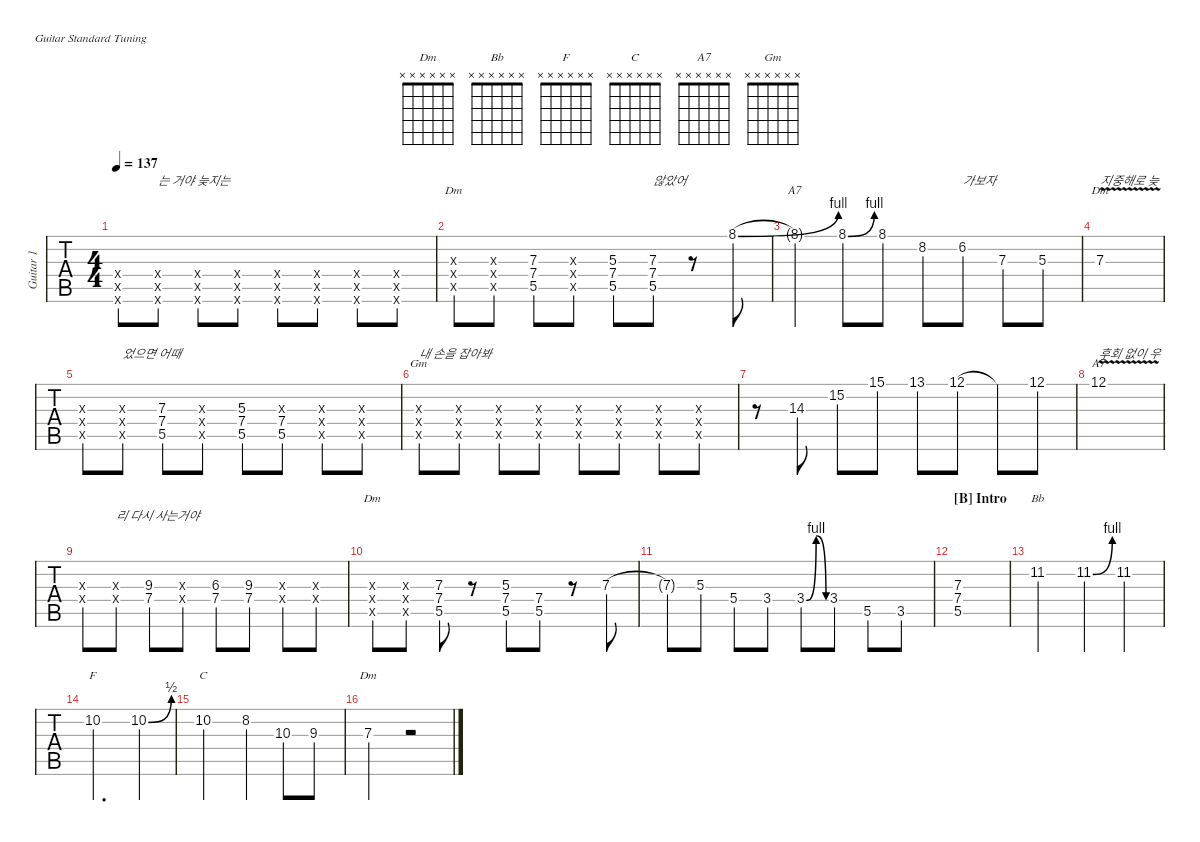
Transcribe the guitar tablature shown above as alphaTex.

\defaultSystemsLayout 4
\hideDynamics
\bracketExtendMode nobrackets
\track ("Guitar1" "Guitar 1") {defaultSystemsLayout 4 instrument overdrivenguitar}
\staff {tabs}
\tuning (E4 B3 G3 D3 A2 E2)
\chord ("Dm" x x x x x x)
\chord ("Bb" x x x x x x)
\chord ("F" x x x x x x)
\chord ("C" x x x x x x)
\chord ("A7" x x x x x x)
\chord ("Gm" x x x x x x)
\ts (4 4)
\tempo 137
\clef g2
\ks f
(5.6{x acc forcenatural} 7.5{x acc forcenatural} 7.4{x acc forcenatural}).8{dy mf} (5.6{x acc forcenatural} 7.5{x acc forcenatural} 7.4{x acc forcenatural}).8{txt "는 거야 늦지는"} (5.6{x acc forcenatural} 7.5{x acc forcenatural} 7.4{x acc forcenatural}).8 (5.6{x acc forcenatural} 7.5{x acc forcenatural} 7.4{x acc forcenatural}).8 (5.6{x acc forcenatural} 7.5{x acc forcenatural} 7.4{x acc forcenatural}).8 (5.6{x acc forcenatural} 7.5{x acc forcenatural} 7.4{x acc forcenatural}).8 (5.6{x acc forcenatural} 7.5{x acc forcenatural} 7.4{x acc forcenatural}).8 (5.6{x acc forcenatural} 7.5{x acc forcenatural} 7.4{x acc forcenatural}).8 |
(5.5{x acc forcenatural} 7.4{x acc forcenatural} 7.3{x acc forcenatural}).8{ch "Dm"} (5.5{x acc forcenatural} 7.4{x acc forcenatural} 7.3{x acc forcenatural}).8 (5.5{acc forcenatural} 7.4{acc forcenatural} 7.3{acc forcenatural}).8 (5.5{x acc forcenatural} 7.4{x acc forcenatural} 7.3{x acc forcenatural}).8 (7.4{acc forcenatural} 5.3{acc forcenatural} 5.5{acc forcenatural}).8 (7.4{acc forcenatural} 5.5{acc forcenatural} 7.3{acc forcenatural}).8{txt "않았어"} r.8 8.1{be (bend 0 0 15 4) acc forcenatural}.8 |
8.1{t}.4{ch "A7"} 8.1{be (bend 0 0 15 4) acc forcenatural}.8 8.1{acc forcenatural}.8 8.2{acc forcenatural}.8 6.2{acc forcenatural}.8{txt "가보자"} 7.3{acc forcenatural}.8 5.3{acc forcenatural}.8 |
7.3{v acc forcenatural}.1{ch "Dm" txt "지중해로 늦"} |
(5.5{x acc forcenatural} 7.4{x acc forcenatural} 7.3{x acc forcenatural}).8 (5.5{x acc forcenatural} 7.4{x acc forcenatural} 7.3{x acc forcenatural}).8{txt "었으면 어때"} (5.5{acc forcenatural} 7.4{acc forcenatural} 7.3{acc forcenatural}).8 (5.5{x acc forcenatural} 7.4{x acc forcenatural} 7.3{x acc forcenatural}).8 (7.4{acc forcenatural} 5.3{acc forcenatural} 5.5{acc forcenatural}).8 (7.4{acc forcenatural} 5.5{acc forcenatural} 7.3{x acc forcenatural}).8 (5.5{x acc forcenatural} 7.4{x acc forcenatural} 7.3{x acc forcenatural}).8 (5.5{x acc forcenatural} 7.4{x acc forcenatural} 7.3{x acc forcenatural}).8 |
(10.5{x acc forcenatural} 12.4{x acc forcenatural} 12.3{x acc forcenatural}).8{ch "Gm" txt "내 손을 잡아봐"} (10.5{x acc forcenatural} 12.4{x acc forcenatural} 12.3{x acc forcenatural}).8 (10.5{x acc forcenatural} 12.4{x acc forcenatural} 12.3{x acc forcenatural}).8 (10.5{x acc forcenatural} 12.4{x acc forcenatural} 12.3{x acc forcenatural}).8 (10.5{x acc forcenatural} 12.4{x acc forcenatural} 12.3{x acc forcenatural}).8 (10.5{x acc forcenatural} 12.4{x acc forcenatural} 12.3{x acc forcenatural}).8 (10.5{x acc forcenatural} 12.4{x acc forcenatural} 12.3{x acc forcenatural}).8 (10.5{x acc forcenatural} 12.4{x acc forcenatural} 12.3{x acc forcenatural}).8 |
r.8 14.3{acc forcenatural}.8 15.2{acc forcenatural}.8 15.1{acc forcenatural}.8 13.1{acc forcenatural}.8 12.1{acc forcenatural}.8 12.1{t acc forcenatural}.8 12.1{acc forcenatural}.8 |
12.1{v acc forcenatural}.1{ch "A7" txt "후회 없이 우"} |
(9.3{x acc forcenatural} 7.4{x acc forcenatural}).8 (9.3{x acc forcenatural} 7.4{x acc forcenatural}).8{txt "리 다시 사는거야"} (9.3{acc forcenatural} 7.4{acc forcenatural}).8 (9.3{x acc forcenatural} 7.4{x acc forcenatural}).8 (6.3{acc b} 7.4{acc forcenatural}).8 (9.3{acc forcenatural} 7.4{acc forcenatural}).8 (9.3{x acc forcenatural} 7.4{x acc forcenatural}).8 (9.3{x acc forcenatural} 7.4{x acc forcenatural}).8 |
(5.5{x acc forcenatural} 7.4{x acc forcenatural} 7.3{x acc forcenatural}).8{ch "Dm"} (5.5{x acc forcenatural} 7.4{x acc forcenatural} 7.3{x acc forcenatural}).8 (5.5{acc forcenatural} 7.4{acc forcenatural} 7.3{acc forcenatural}).8 r.8 (5.5{acc forcenatural} 7.4{acc forcenatural} 5.3{acc forcenatural}).8 (5.5{acc forcenatural} 7.4{acc forcenatural}).8 r.8 7.3{acc forcenatural}.8 |
7.3{t acc forcenatural}.8 5.3{acc forcenatural}.8 5.4{acc forcenatural}.8 3.4{acc forcenatural}.8 3.4{be (bendrelease 0 0 3.5999999999999996 4 20.4 4 30 0) acc forcenatural}.8 3.4{acc forcenatural}.8 5.5{acc forcenatural}.8 3.5{acc forcenatural}.8 |
\section ("B" "Intro")
(7.3{acc forcenatural} 5.5{acc forcenatural} 7.4{acc forcenatural}).1 |
11.2{acc b}.2{ch "Bb"} 11.2{be (bend 0 0 15 4) acc b}.4 11.2{acc b}.4 |
10.2{acc forcenatural}.2{d ch "F"} 10.2{be (bend 0 0 15 2) acc forcenatural}.4 |
10.2{acc forcenatural}.2{ch "C"} 8.2{acc forcenatural}.4 10.3{acc forcenatural}.8 9.3{acc forcenatural}.8 |
7.3{acc forcenatural}.2{ch "Dm"} r.2
